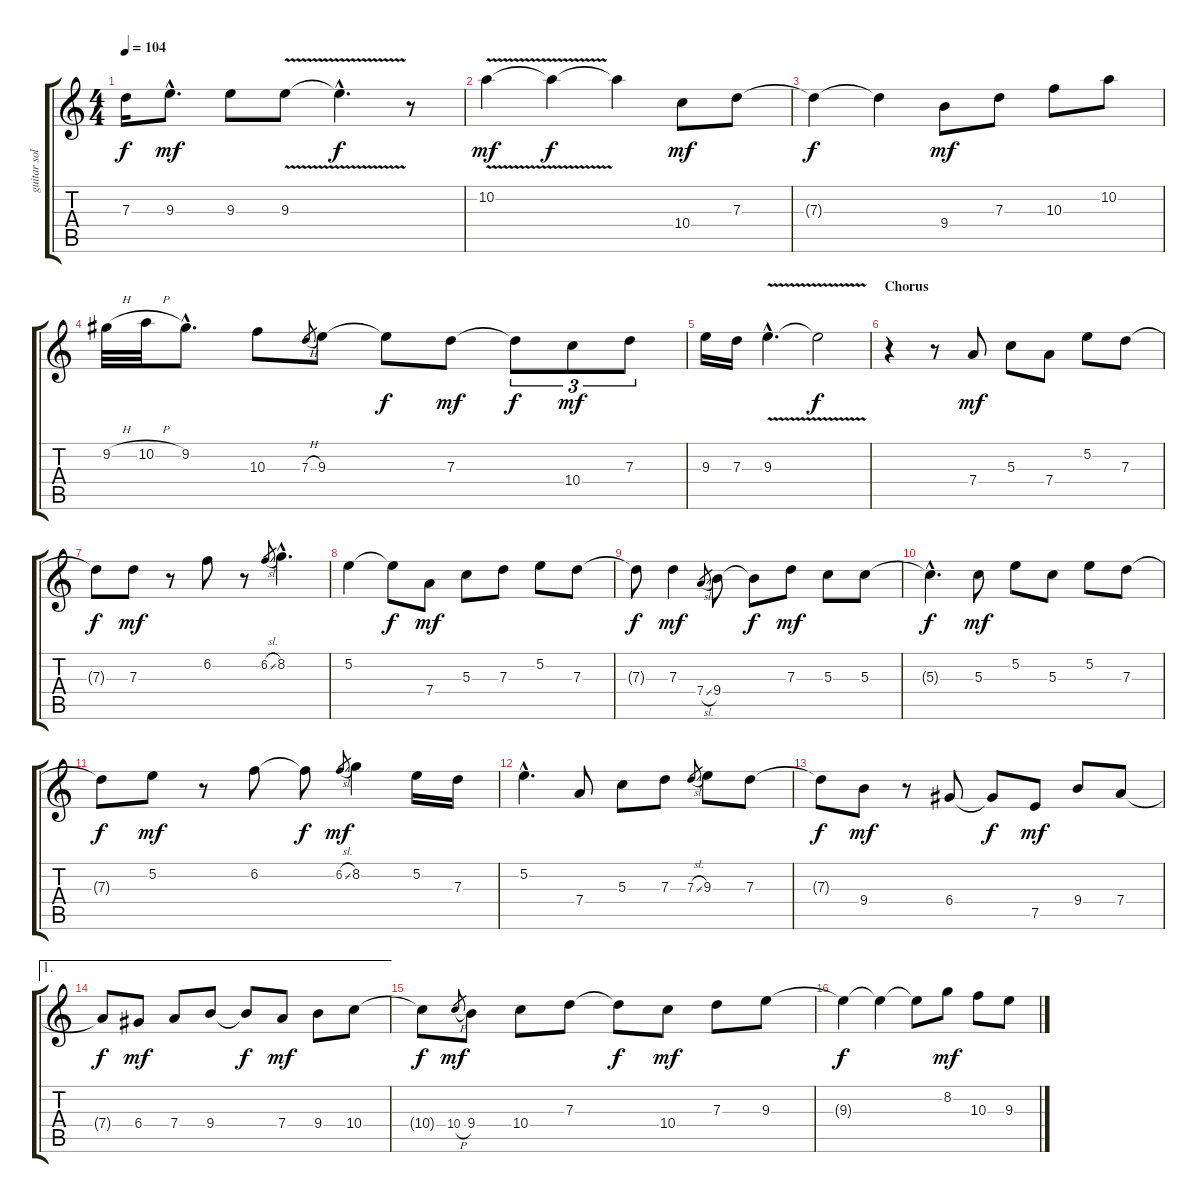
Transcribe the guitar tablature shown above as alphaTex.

\track ("guitar solo" "guitar sol") {instrument distortionguitar}
\staff {score tabs}
\tuning (E4 B3 G3 D3 A2 E2) {hide}
\ts (4 4)
\tempo 104
\clef g2
\ks c
7.3{t}.16{dy f} 9.3{hac}.8{d dy mf} 9.3.8 9.3{v}.8 9.3{hac t}.4{d dy f} r.8 |
10.2{v}.4{dy mf} 10.2{t}.4{dy f} 10.2{t}.4 10.4.8{dy mf} 7.3.8 |
7.3{t}.4{dy f} 7.3{t}.4 9.4.8{dy mf} 7.3.8 10.3.8 10.2.8 |
9.2{h}.32 10.2{h}.32 9.2{hac}.8{d} 10.3.8 7.3{h}.8{gr} 9.3.8 9.3{t}.8{dy f} 7.3.8{dy mf} 7.3{t}.8{tu (3 2) dy f} 10.4.8{tu (3 2) dy mf} 7.3.8{tu (3 2)} |
9.3.16 7.3.16 9.3{v hac}.4{d} 9.3{t}.2{dy f} |
\section ("" "Chorus")
r.4 r.8 7.4.8{dy mf} 5.3.8 7.4.8 5.2.8 7.3.8 |
7.3{t}.8{dy f} 7.3.8{dy mf} r.8 6.2.8 r.8 6.2{sl}.8{gr} 8.2{hac}.4{d} |
5.2.4 5.2{t}.8{dy f} 7.4.8{dy mf} 5.3.8 7.3.8 5.2.8 7.3.8 |
7.3{t}.8{dy f} 7.3.4{dy mf} 7.4{sl}.8{gr} 9.4.8 9.4{t}.8{dy f} 7.3.8{dy mf} 5.3.8 5.3.8 |
5.3{hac t}.4{d dy f} 5.3.8{dy mf} 5.2.8 5.3.8 5.2.8 7.3.8 |
7.3{t}.8{dy f} 5.2.8{dy mf} r.8 6.2.8 6.2{t}.8{dy f} 6.2{sl}.8{gr dy mf} 8.2.4 5.2.16 7.3.16 |
5.2{hac}.4{d} 7.4.8 5.3.8 7.3.8 7.3{sl}.8{gr} 9.3.8 7.3.8 |
7.3{t}.8{dy f} 9.4.8{dy mf} r.8 6.4.8 6.4{t}.8{dy f} 7.5.8{dy mf} 9.4.8 7.4.8 |
\ae 1
7.4{t}.8{dy f} 6.4.8{dy mf} 7.4.8 9.4.8 9.4{t}.8{dy f} 7.4.8{dy mf} 9.4.8 10.4.8 |
10.4{t}.8{dy f} 10.4{h}.8{gr dy mf} 9.4.8 10.4.8 7.3.8 7.3{t}.8{dy f} 10.4.8{dy mf} 7.3.8 9.3.8 |
9.3{t}.4{dy f} 9.3{t}.4 9.3{t}.8 8.2.8{dy mf} 10.3.8 9.3.8
